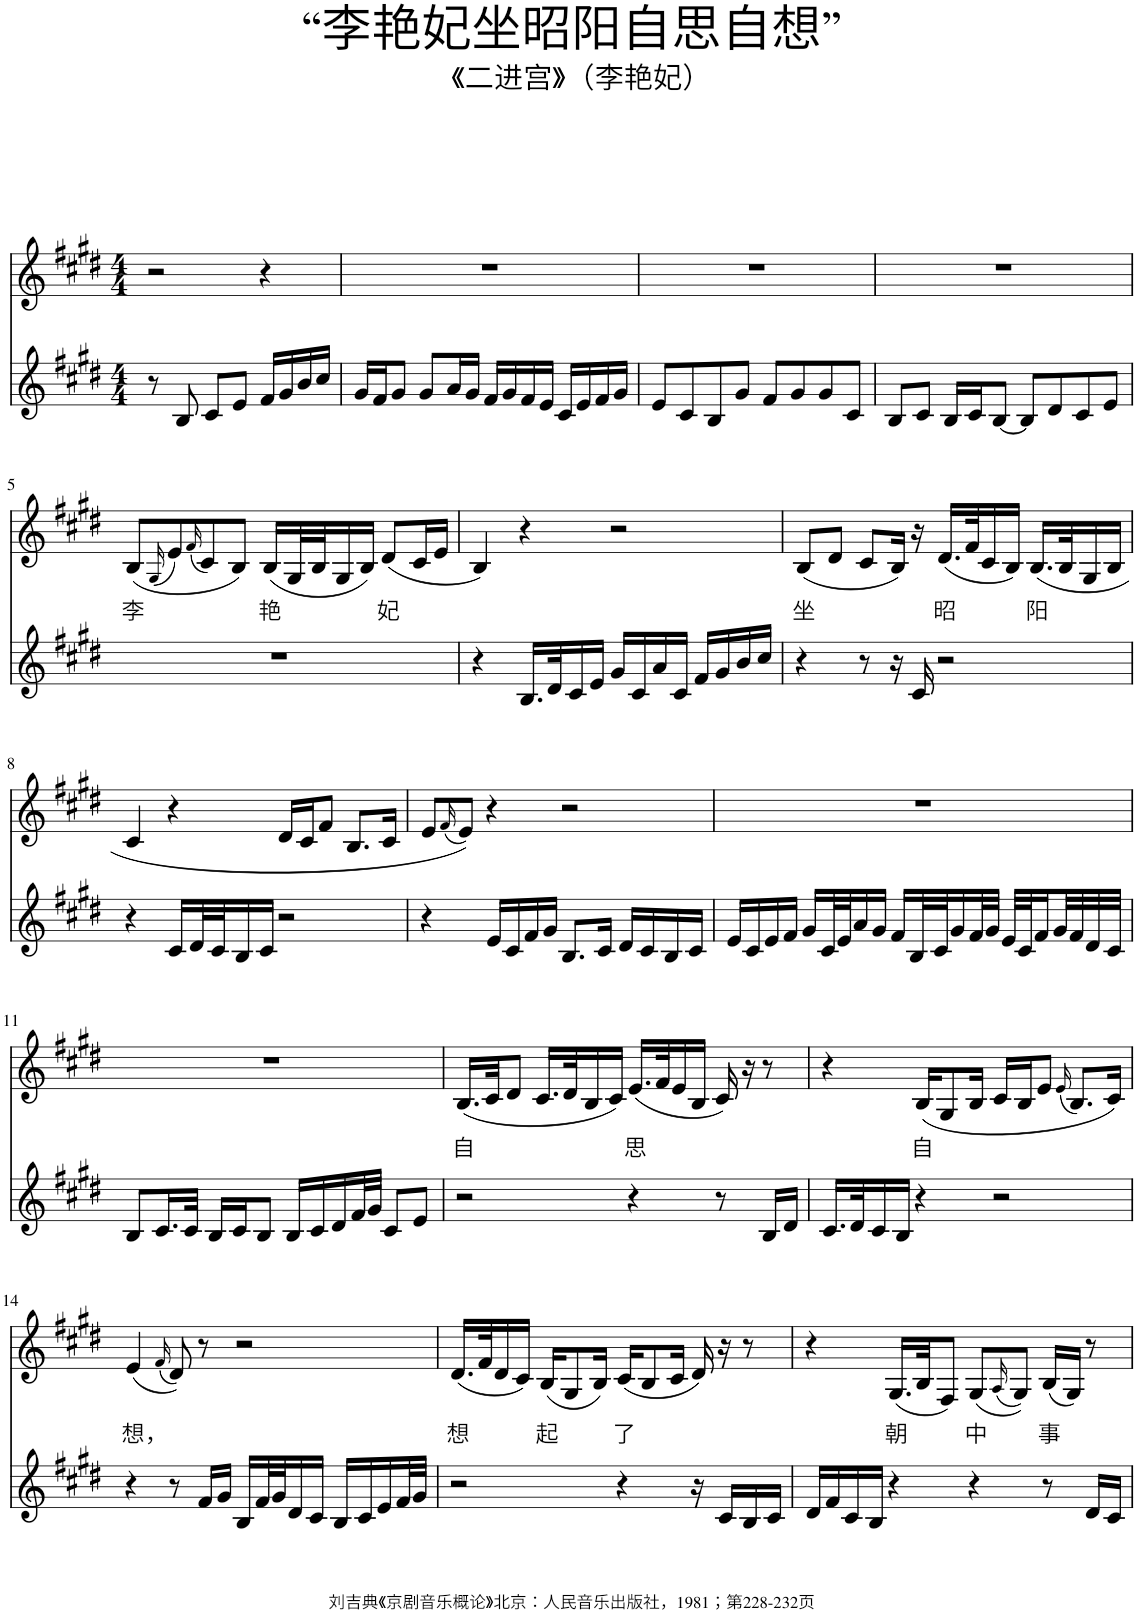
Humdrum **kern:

**kern	**kern	**text
*part2	*part1	*part1
*staff2	*staff1	*staff1
*I"Piano	*I"Piano	*
*I'Pno	*I'Pno	*
*clefG2	*clefG2	*
*k[f#c#g#d#]	*k[f#c#g#d#]	*
*M4/4	*M4/4	*
=1	=1	=1
8r	2r	.
8B/	.	.
8c#/L	.	.
8e/J	.	.
16f#/LL	4r	.
16g#/	.	.
16b/	.	.
16cc#/JJ	.	.
=2	=2	=2
16g#/LL	1r	.
16f#/J	.	.
8g#/J	.	.
8g#/L	.	.
16a/L	.	.
16g#/JJ	.	.
16f#/LL	.	.
16g#/	.	.
16f#/	.	.
16e/JJ	.	.
16c#/LL	.	.
16e/	.	.
16f#/	.	.
16g#/JJ	.	.
=3	=3	=3
8e/L	1r	.
8c#/	.	.
8B/	.	.
8g#/J	.	.
8f#/L	.	.
8g#/	.	.
8g#/	.	.
8c#/J	.	.
=4	=4	=4
8B/L	1r	.
8c#/J	.	.
16B/LL	.	.
16c#/J	.	.
[8B/J	.	.
8B/L]	.	.
8d#/	.	.
8c#/	.	.
8e/J	.	.
!!LO:LB:g=z
=5	=5	=5
!	!	!LO:LY:b
1r	(8B/L	李
.	(16qG#/	.
.	8e/)	.
.	(16qf#/	.
.	8c#/)	.
.	8B/J)	.
!	!	!LO:LY:b
.	(16B/LL	艳
.	32G#/L	.
.	32B/J	.
.	16G#/	.
.	16B/JJ)	.
!	!	!LO:LY:b
.	(8d#/L	妃
.	16c#/L	.
.	16e/JJ	.
=6	=6	=6
4r	4B/)	.
16.B/LL	4r	.
32d#/K	.	.
16c#/	.	.
16e/JJ	.	.
16g#/LL	2r	.
16c#/	.	.
16a/	.	.
16c#/JJ	.	.
16f#/LL	.	.
16g#/	.	.
16b/	.	.
16cc#/JJ	.	.
=7	=7	=7
!	!	!LO:LY:b
4r	(8B/L	坐
.	8d#/J	.
8r	8c#/L	.
16r	16B/Jk)	.
16c#/	16r	.
!	!	!LO:LY:b
2r	(16.d#/LL	昭
.	32f#/K	.
.	16c#/	.
.	16B/JJ)	.
!	!	!LO:LY:b
.	(16.B/LL	阳
.	32B/K	.
.	16G#/	.
.	16B/JJ	.
!!LO:LB:g=z
=8	=8	=8
4r	4c#/	.
16c#/LL	4r	.
32d#/L	.	.
32c#/J	.	.
16B/	.	.
16c#/JJ	.	.
2r	16d#/LL	.
.	16c#/J	.
.	8f#/J	.
.	8.B/L	.
.	16c#/Jk	.
=9	=9	=9
4r	8e/L	.
.	(16qf#/	.
.	8e/J))	.
16e/LL	4r	.
16c#/	.	.
16f#/	.	.
16g#/JJ	.	.
8.B/L	2r	.
16c#/Jk	.	.
16d#/LL	.	.
16c#/	.	.
16B/	.	.
16c#/JJ	.	.
=10	=10	=10
16e/LL	1r	.
16c#/	.	.
16e/	.	.
16f#/JJ	.	.
16g#/LL	.	.
32c#/L	.	.
32e/J	.	.
16a/	.	.
16g#/JJ	.	.
16f#/LL	.	.
32B/L	.	.
32c#/J	.	.
16g#/	.	.
32f#/L	.	.
32g#/JJJ	.	.
32e/LLL	.	.
32c#/J	.	.
16f#/	.	.
32g#/L	.	.
32f#/	.	.
32d#/	.	.
32c#/JJJ	.	.
!!LO:LB:g=z
=11	=11	=11
8B/L	1r	.
16.c#/L	.	.
32c#/JJk	.	.
16B/LL	.	.
16c#/J	.	.
8B/J	.	.
16B/LL	.	.
16c#/	.	.
16d#/	.	.
32f#/L	.	.
32g#/JJJ	.	.
8c#/L	.	.
8e/J	.	.
=12	=12	=12
!	!	!LO:LY:b
2r	(16.B/LL	自
.	32c#/JK	.
.	8d#/J	.
.	16.c#/LL	.
.	32d#/K	.
.	16B/	.
.	16c#/JJ)	.
!	!	!LO:LY:b
4r	(16.e/LL	思
.	32f#/K	.
.	16e/	.
.	16B/JJ	.
8r	16c#/)	.
.	16r	.
16B/LL	8r	.
16d#/JJ	.	.
=13	=13	=13
16.c#/LL	4r	.
32d#/K	.	.
16c#/	.	.
16B/JJ	.	.
!	!	!LO:LY:b
4r	(16B/KL	自
.	8G#/	.
.	16B/Jk	.
2r	16c#/LL	.
.	16B/J	.
.	8e/J	.
.	(16qe/	.
.	8.B/L)	.
.	16c#/Jk)	.
!!LO:LB:g=z
=14	=14	=14
!	!	!LO:LY:b
4r	(4e/	想，
.	(16qf#/	.
8r	8d#/))	.
16f#/LL	8r	.
16g#/JJ	.	.
16B/LL	2r	.
32f#/L	.	.
32g#/J	.	.
16d#/	.	.
16c#/JJ	.	.
16B/LL	.	.
16c#/	.	.
16e/	.	.
32f#/L	.	.
32g#/JJJ	.	.
=15	=15	=15
!	!	!LO:LY:b
2r	(16.d#/LL	想
.	32f#/K	.
.	16d#/	.
.	16c#/JJ)	.
!	!	!LO:LY:b
.	(16B/KL	起
.	8G#/	.
.	16B/Jk)	.
!	!	!LO:LY:b
4r	(16c#/KL	了
.	8B/	.
.	16c#/Jk	.
16r	16d#/)	.
16c#/LL	16r	.
16B/	8r	.
16c#/JJ	.	.
=16	=16	=16
16d#/LL	4r	.
16f#/	.	.
16c#/	.	.
16B/JJ	.	.
!	!	!LO:LY:b
4r	(16.G#/LL	朝
.	32B/JK	.
.	8F#/J)	.
!	!	!LO:LY:b
4r	(8G#/L	中
.	(16qA/	.
.	8G#/J))	.
!	!	!LO:LY:b
8r	(16B/LL	事
.	16G#/JJ)	.
16d#/LL	8r	.
16c#/JJ	.	.
=	=	=
*-	*-	*-
